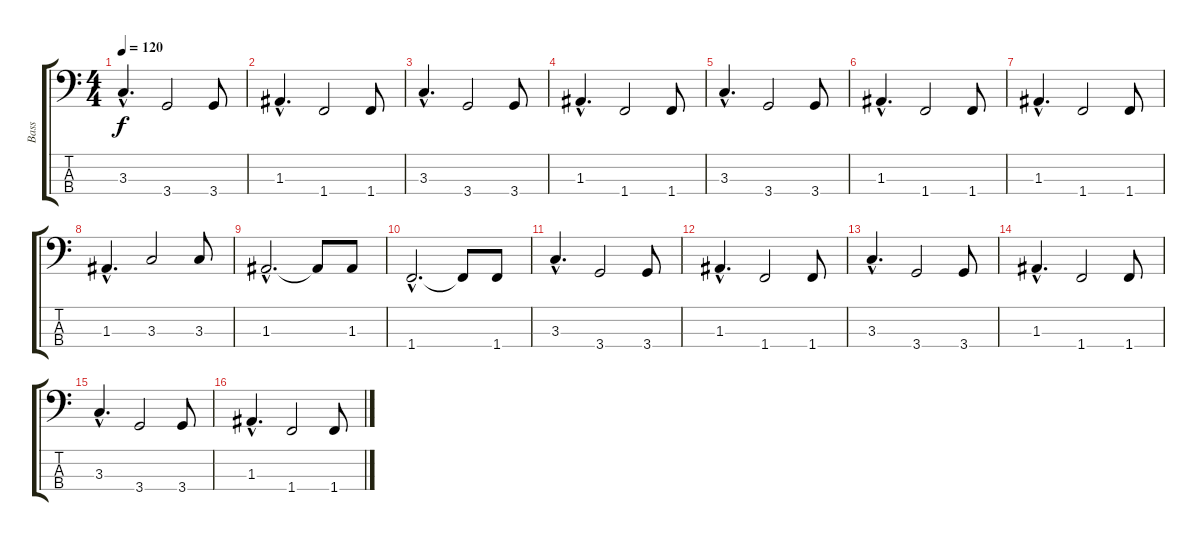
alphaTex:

\track ("Bass" "Bass") {instrument electricbassfinger}
\staff {score tabs}
\tuning (G2 D2 A1 E1) {hide}
\ts (4 4)
\tempo 120
\clef f4
\ks c
3.3{hac}.4{d dy f} 3.4.2 3.4.8 |
1.3{hac}.4{d} 1.4.2 1.4.8 |
3.3{hac}.4{d} 3.4.2 3.4.8 |
1.3{hac}.4{d} 1.4.2 1.4.8 |
3.3{hac}.4{d} 3.4.2 3.4.8 |
1.3{hac}.4{d} 1.4.2 1.4.8 |
1.3{hac}.4{d} 1.4.2 1.4.8 |
1.3{hac}.4{d} 3.3.2 3.3.8 |
1.3{hac}.2{d} 1.3{t}.8 1.3.8 |
1.4{hac}.2{d} 1.4{t}.8 1.4.8 |
3.3{hac}.4{d} 3.4.2 3.4.8 |
1.3{hac}.4{d} 1.4.2 1.4.8 |
3.3{hac}.4{d} 3.4.2 3.4.8 |
1.3{hac}.4{d} 1.4.2 1.4.8 |
3.3{hac}.4{d} 3.4.2 3.4.8 |
1.3{hac}.4{d} 1.4.2 1.4.8
